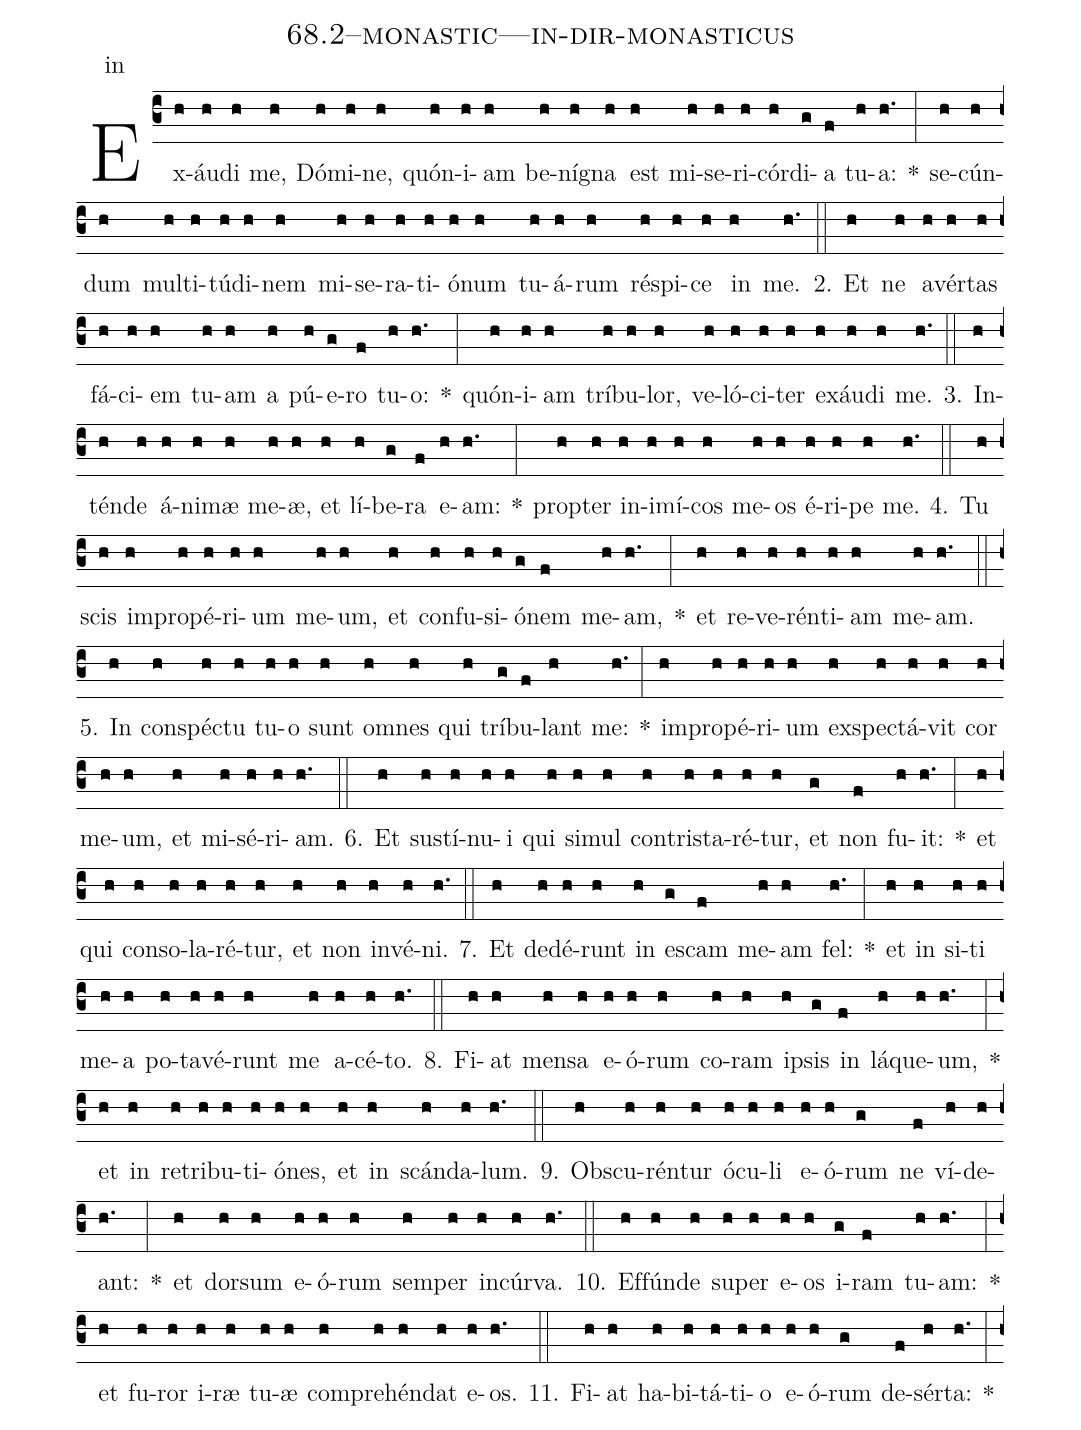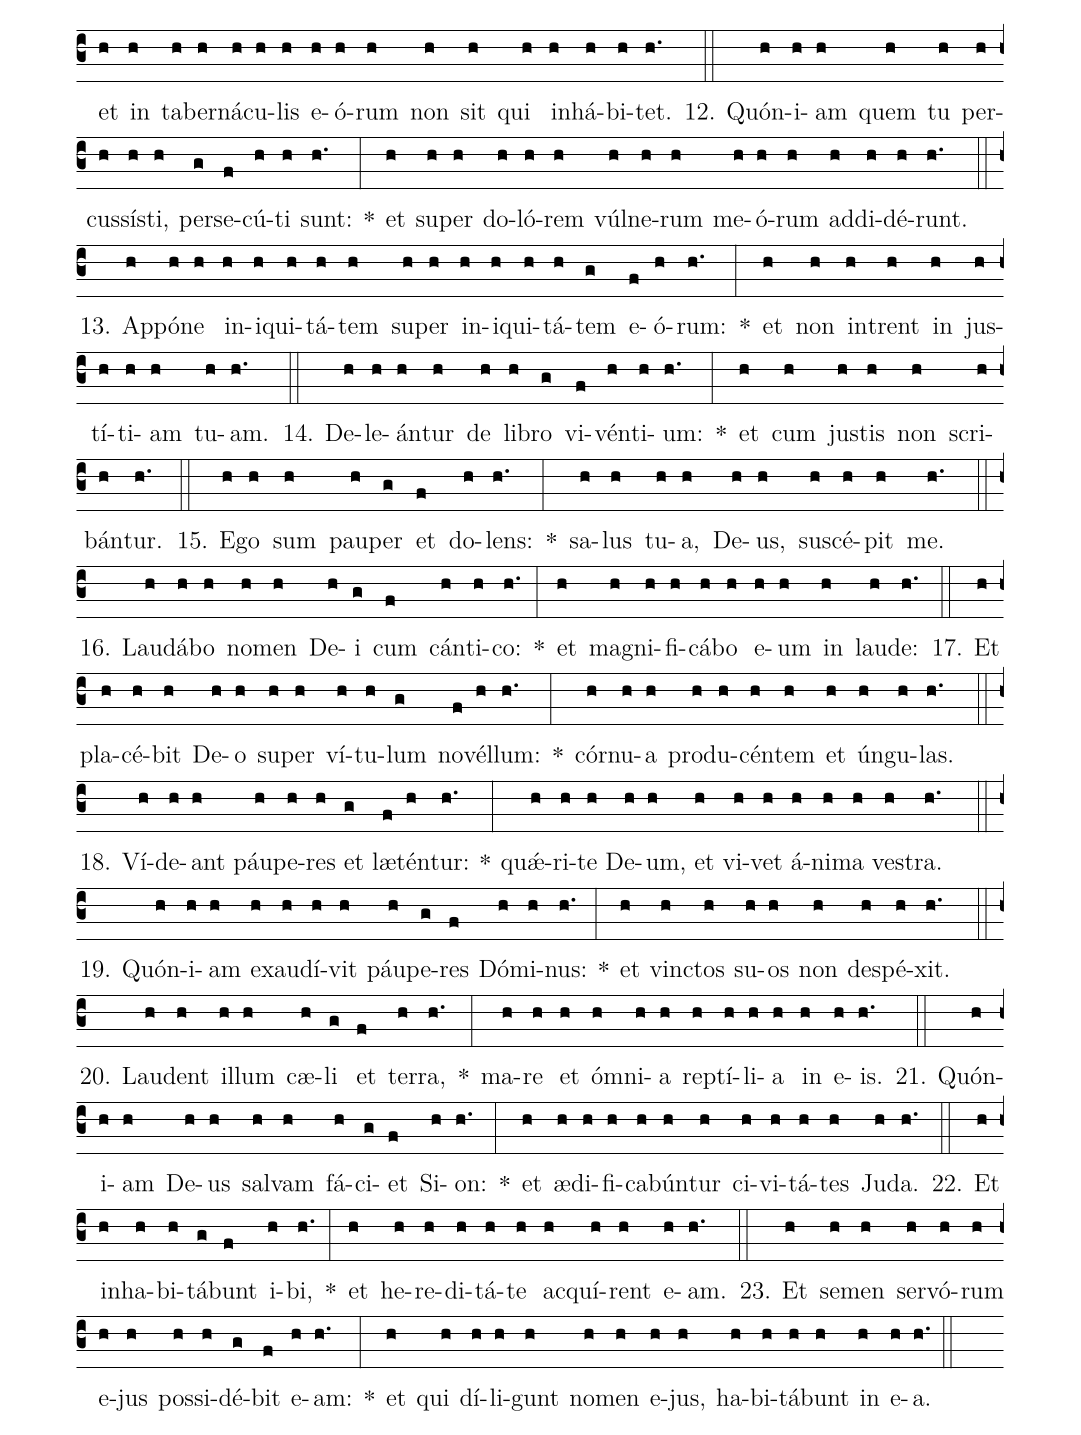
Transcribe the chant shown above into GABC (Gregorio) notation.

name: 68.2--monastic---in-dir-monasticus;
annotation: in;
%%
(c3)Ex(h)áu(h)di(h) me,(h) Dó(h)mi(h)ne,(h) quón(h)i(h)am(h) be(h)ní(h)gna(h) est(h) mi(h)se(h)ri(h)cór(h)di(g)a(f) tu(h)a:(h.) *(:) se(h)cún(h)dum(h) mul(h)ti(h)tú(h)di(h)nem(h) mi(h)se(h)ra(h)ti(h)ó(h)num(h) tu(h)á(h)rum(h) ré(h)spi(h)ce(h) in(h) me.(h.) (::)
2. Et(h) ne(h) a(h)vér(h)tas(h) fá(h)ci(h)em(h) tu(h)am(h) a(h) pú(h)e(g)ro(f) tu(h)o:(h.) *(:) quón(h)i(h)am(h) trí(h)bu(h)lor,(h) ve(h)ló(h)ci(h)ter(h) ex(h)áu(h)di(h) me.(h.) (::)
3. In(h)tén(h)de(h) á(h)ni(h)mæ(h) me(h)æ,(h) et(h) lí(h)be(g)ra(f) e(h)am:(h.) *(:) prop(h)ter(h) in(h)i(h)mí(h)cos(h) me(h)os(h) é(h)ri(h)pe(h) me.(h.) (::)
4. Tu(h) scis(h) im(h)pro(h)pé(h)ri(h)um(h) me(h)um,(h) et(h) con(h)fu(h)si(h)ó(g)nem(f) me(h)am,(h.) *(:) et(h) re(h)ve(h)rén(h)ti(h)am(h) me(h)am.(h.) (::)
5. In(h) con(h)spéc(h)tu(h) tu(h)o(h) sunt(h) om(h)nes(h) qui(h) trí(g)bu(f)lant(h) me:(h.) *(:) im(h)pro(h)pé(h)ri(h)um(h) ex(h)spec(h)tá(h)vit(h) cor(h) me(h)um,(h) et(h) mi(h)sé(h)ri(h)am.(h.) (::)
6. Et(h) sus(h)tí(h)nu(h)i(h) qui(h) si(h)mul(h) con(h)tris(h)ta(h)ré(h)tur,(h) et(g) non(f) fu(h)it:(h.) *(:) et(h) qui(h) con(h)so(h)la(h)ré(h)tur,(h) et(h) non(h) in(h)vé(h)ni.(h.) (::)
7. Et(h) de(h)dé(h)runt(h) in(h) es(g)cam(f) me(h)am(h) fel:(h.) *(:) et(h) in(h) si(h)ti(h) me(h)a(h) po(h)ta(h)vé(h)runt(h) me(h) a(h)cé(h)to.(h.) (::)
8. Fi(h)at(h) men(h)sa(h) e(h)ó(h)rum(h) co(h)ram(h) ip(h)sis(g) in(f) lá(h)que(h)um,(h.) *(:) et(h) in(h) re(h)tri(h)bu(h)ti(h)ó(h)nes,(h) et(h) in(h) scán(h)da(h)lum.(h.) (::)
9. Obs(h)cu(h)rén(h)tur(h) ó(h)cu(h)li(h) e(h)ó(h)rum(g) ne(f) ví(h)de(h)ant:(h.) *(:) et(h) dor(h)sum(h) e(h)ó(h)rum(h) sem(h)per(h) in(h)cúr(h)va.(h.) (::)
10. Ef(h)fún(h)de(h) su(h)per(h) e(h)os(h) i(g)ram(f) tu(h)am:(h.) *(:) et(h) fu(h)ror(h) i(h)ræ(h) tu(h)æ(h) com(h)pre(h)hén(h)dat(h) e(h)os.(h.) (::)
11. Fi(h)at(h) ha(h)bi(h)tá(h)ti(h)o(h) e(h)ó(h)rum(g) de(f)sér(h)ta:(h.) *(:) et(h) in(h) ta(h)ber(h)ná(h)cu(h)lis(h) e(h)ó(h)rum(h) non(h) sit(h) qui(h) in(h)há(h)bi(h)tet.(h.) (::)
12. Quón(h)i(h)am(h) quem(h) tu(h) per(h)cus(h)sís(h)ti,(h) per(g)se(f)cú(h)ti(h) sunt:(h.) *(:) et(h) su(h)per(h) do(h)ló(h)rem(h) vúl(h)ne(h)rum(h) me(h)ó(h)rum(h) ad(h)di(h)dé(h)runt.(h.) (::)
13. Ap(h)pó(h)ne(h) in(h)i(h)qui(h)tá(h)tem(h) su(h)per(h) in(h)i(h)qui(h)tá(h)tem(g) e(f)ó(h)rum:(h.) *(:) et(h) non(h) in(h)trent(h) in(h) jus(h)tí(h)ti(h)am(h) tu(h)am.(h.) (::)
14. De(h)le(h)án(h)tur(h) de(h) li(h)bro(g) vi(f)vén(h)ti(h)um:(h.) *(:) et(h) cum(h) jus(h)tis(h) non(h) scri(h)bán(h)tur.(h.) (::)
15. E(h)go(h) sum(h) pau(h)per(g) et(f) do(h)lens:(h.) *(:) sa(h)lus(h) tu(h)a,(h) De(h)us,(h) su(h)scé(h)pit(h) me.(h.) (::)
16. Lau(h)dá(h)bo(h) no(h)men(h) De(h)i(g) cum(f) cán(h)ti(h)co:(h.) *(:) et(h) ma(h)gni(h)fi(h)cá(h)bo(h) e(h)um(h) in(h) lau(h)de:(h.) (::)
17. Et(h) pla(h)cé(h)bit(h) De(h)o(h) su(h)per(h) ví(h)tu(h)lum(g) no(f)vél(h)lum:(h.) *(:) cór(h)nu(h)a(h) pro(h)du(h)cén(h)tem(h) et(h) ún(h)gu(h)las.(h.) (::)
18. Ví(h)de(h)ant(h) páu(h)pe(h)res(h) et(g) læ(f)tén(h)tur:(h.) *(:) quǽ(h)ri(h)te(h) De(h)um,(h) et(h) vi(h)vet(h) á(h)ni(h)ma(h) ves(h)tra.(h.) (::)
19. Quón(h)i(h)am(h) ex(h)au(h)dí(h)vit(h) páu(h)pe(g)res(f) Dó(h)mi(h)nus:(h.) *(:) et(h) vinc(h)tos(h) su(h)os(h) non(h) de(h)spé(h)xit.(h.) (::)
20. Lau(h)dent(h) il(h)lum(h) cæ(h)li(g) et(f) ter(h)ra,(h.) *(:) ma(h)re(h) et(h) óm(h)ni(h)a(h) rep(h)tí(h)li(h)a(h) in(h) e(h)is.(h.) (::)
21. Quón(h)i(h)am(h) De(h)us(h) sal(h)vam(h) fá(h)ci(g)et(f) Si(h)on:(h.) *(:) et(h) æ(h)di(h)fi(h)ca(h)bún(h)tur(h) ci(h)vi(h)tá(h)tes(h) Ju(h)da.(h.) (::)
22. Et(h) in(h)ha(h)bi(h)tá(g)bunt(f) i(h)bi,(h.) *(:) et(h) he(h)re(h)di(h)tá(h)te(h) ac(h)quí(h)rent(h) e(h)am.(h.) (::)
23. Et(h) se(h)men(h) ser(h)vó(h)rum(h) e(h)jus(h) pos(h)si(h)dé(g)bit(f) e(h)am:(h.) *(:) et(h) qui(h) dí(h)li(h)gunt(h) no(h)men(h) e(h)jus,(h) ha(h)bi(h)tá(h)bunt(h) in(h) e(h)a.(h.) (::)
